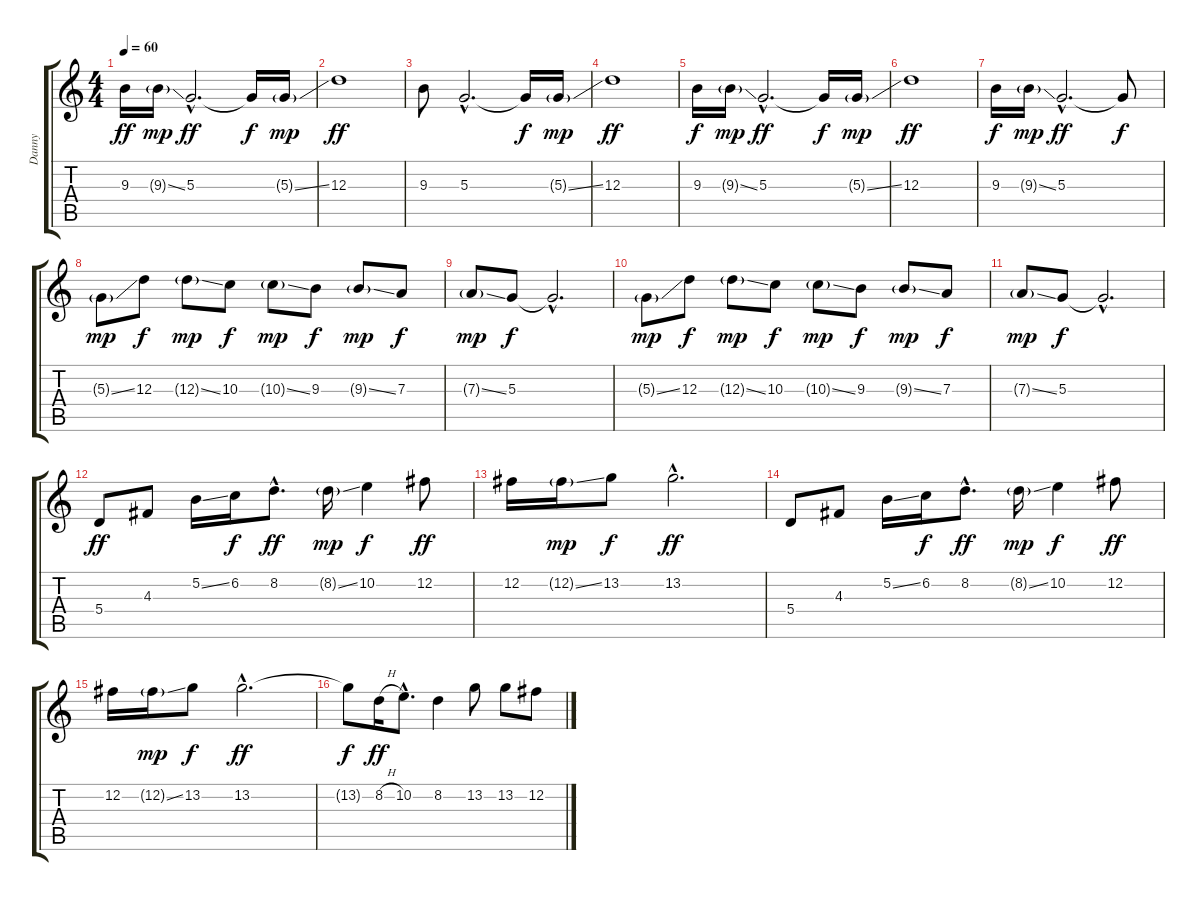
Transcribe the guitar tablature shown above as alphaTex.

\track ("Danny" "Danny") {instrument overdrivenguitar}
\staff {score tabs}
\tuning (B3 Gb3 D3 A2 E2 B1) {hide}
\ts (4 4)
\tempo 60
\clef g2
\ks c
9.3.16{dy ff} 9.3{ss g}.16{dy mp} 5.3{hac}.2{d dy ff} 5.3{t}.16{dy f} 5.3{ss g}.16{dy mp} |
12.3.1{dy ff} |
9.3.8 5.3{hac}.2{d} 5.3{t}.16{dy f} 5.3{ss g}.16{dy mp} |
12.3.1{dy ff} |
9.3.16{dy f} 9.3{ss g}.16{dy mp} 5.3{hac}.2{d dy ff} 5.3{t}.16{dy f} 5.3{ss g}.16{dy mp} |
12.3.1{dy ff} |
9.3.16{dy f} 9.3{ss g}.16{dy mp} 5.3{hac}.2{d dy ff} 5.3{t}.8{dy f} |
5.3{ss g}.8{dy mp} 12.3.8{dy f} 12.3{ss g}.8{dy mp} 10.3.8{dy f} 10.3{ss g}.8{dy mp} 9.3.8{dy f} 9.3{ss g}.8{dy mp} 7.3.8{dy f} |
7.3{ss g}.8{dy mp} 5.3.8{dy f} 5.3{hac t}.2{d} |
5.3{ss g}.8{dy mp} 12.3.8{dy f} 12.3{ss g}.8{dy mp} 10.3.8{dy f} 10.3{ss g}.8{dy mp} 9.3.8{dy f} 9.3{ss g}.8{dy mp} 7.3.8{dy f} |
7.3{ss g}.8{dy mp} 5.3.8{dy f} 5.3{hac t}.2{d} |
5.4.8{dy ff} 4.3.8 5.2{ss}.16 6.2.16{dy f} 8.2{hac}.8{d dy ff} 8.2{ss g}.16{dy mp} 10.2.4{dy f} 12.2.8{dy ff} |
12.2.16 12.2{ss g}.16{dy mp} 13.2.8{dy f} 13.2{hac}.2{d dy ff} |
5.4.8 4.3.8 5.2{ss}.16 6.2.16{dy f} 8.2{hac}.8{d dy ff} 8.2{ss g}.16{dy mp} 10.2.4{dy f} 12.2.8{dy ff} |
12.2.16 12.2{ss g}.16{dy mp} 13.2.8{dy f} 13.2{hac}.2{d dy ff} |
13.2{t}.8{dy f} 8.2{h}.16{dy ff} 10.2{hac}.8{d} 8.2.4 13.2.8 13.2.8 12.2.8
